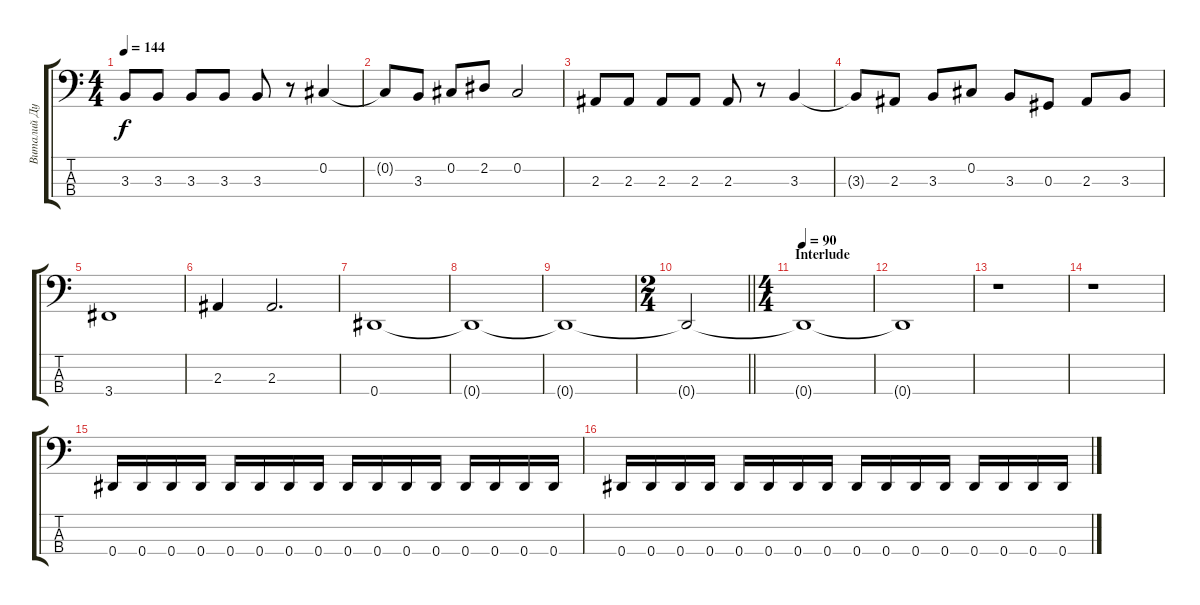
\track ("Виталий Дубинин" "Виталий Ду") {instrument electricbassfinger}
\staff {score tabs}
\tuning (Gb2 Db2 Ab1 Eb1) {hide}
\ts (4 4)
\tempo 144
\clef f4
\ks c
3.3.8{dy f} 3.3.8 3.3.8 3.3.8 3.3.8 r.8 0.2.4 |
0.2{t}.8 3.3.8 0.2.8 2.2.8 0.2.2 |
2.3.8 2.3.8 2.3.8 2.3.8 2.3.8 r.8 3.3.4 |
3.3{t}.8 2.3.8 3.3.8 0.2.8 3.3.8 0.3.8 2.3.8 3.3.8 |
3.4.1 |
2.3.4 2.3.2{d} |
0.4.1 |
0.4{t}.1 |
0.4{t}.1 |
\ts (2 4)
\barLineRight lightlight
0.4{t}.2 |
\ts (4 4)
\section ("" "Interlude")
\tempo 90
0.4{t}.1 |
0.4{t}.1 |
r.1 |
r.1 |
0.4.16 0.4.16 0.4.16 0.4.16 0.4.16 0.4.16 0.4.16 0.4.16 0.4.16 0.4.16 0.4.16 0.4.16 0.4.16 0.4.16 0.4.16 0.4.16 |
0.4.16 0.4.16 0.4.16 0.4.16 0.4.16 0.4.16 0.4.16 0.4.16 0.4.16 0.4.16 0.4.16 0.4.16 0.4.16 0.4.16 0.4.16 0.4.16
